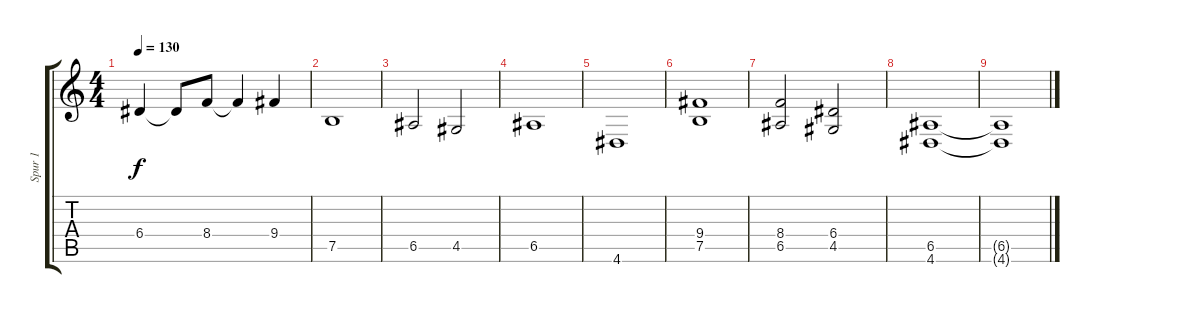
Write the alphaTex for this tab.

\track ("Spur 1" "Spur 1") {instrument distortionguitar}
\staff {score tabs}
\tuning (B3 Gb3 D3 A2 E2 B1) {hide}
\ts (4 4)
\tempo 130
\clef g2
\ks c
6.4.4{dy f} 6.4{t}.8 8.4.8 8.4{t}.4 9.4.4 |
7.5.1 |
6.5.2 4.5.2 |
6.5.1 |
4.6.1 |
(9.4 7.5).1 |
(8.4 6.5).2 (6.4 4.5).2 |
(6.5 4.6).1 |
(6.5{t} 4.6{t}).1
